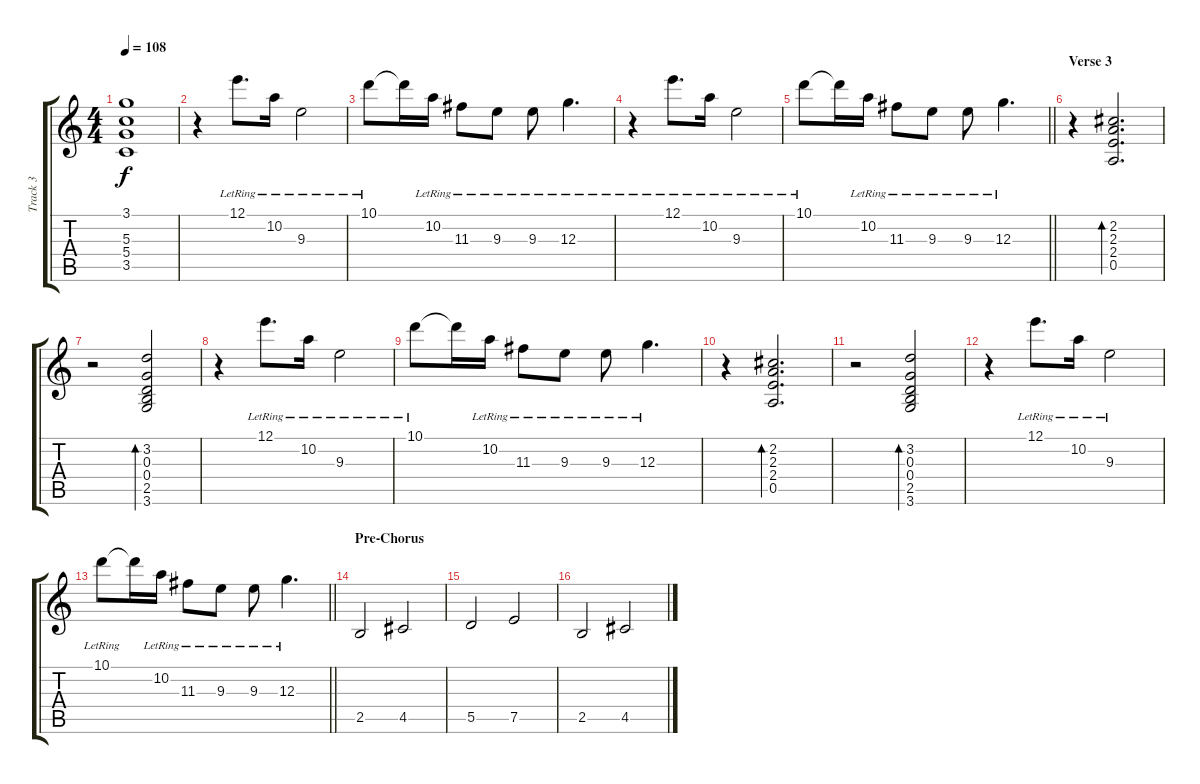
\track ("Track 3" "Track 3") {instrument distortionguitar}
\staff {score tabs}
\tuning (E4 B3 G3 D3 A2 E2) {hide}
\ts (4 4)
\tempo 108
\clef g2
\ks c
(3.1{t} 5.3{t} 5.4{t} 3.5{t}).1{dy f} |
r.4 12.1{lr}.8{d volume 4 instrument distortionguitar} 10.2{lr}.16 9.3{lr}.2 |
10.1{lr}.8 10.1{t}.16 10.2{lr}.16 11.3{lr}.8 9.3{lr}.8 9.3{lr}.8 12.3{lr}.4{d} |
r.4 12.1{lr}.8{d} 10.2{lr}.16 9.3{lr}.2 |
\barLineRight lightlight
10.1{lr}.8 10.1{t}.16 10.2{lr}.16 11.3{lr}.8 9.3{lr}.8 9.3{lr}.8 12.3{lr}.4{d} |
\section ("" "Verse 3")
r.4 (2.2 2.3 2.4 0.5).2{d bd 480} |
r.2 (3.2 0.3 0.4 2.5 3.6).2{bd 480} |
r.4 12.1{lr}.8{d} 10.2{lr}.16 9.3{lr}.2 |
10.1{lr}.8 10.1{t}.16 10.2{lr}.16 11.3{lr}.8 9.3{lr}.8 9.3{lr}.8 12.3{lr}.4{d} |
r.4 (2.2 2.3 2.4 0.5).2{d bd 480} |
r.2 (3.2 0.3 0.4 2.5 3.6).2{bd 480} |
r.4 12.1{lr}.8{d} 10.2{lr}.16 9.3{lr}.2 |
\barLineRight lightlight
10.1{lr}.8 10.1{t}.16 10.2{lr}.16 11.3{lr}.8 9.3{lr}.8 9.3{lr}.8 12.3{lr}.4{d} |
\section ("" "Pre-Chorus")
2.5.2{volume 11 instrument distortionguitar} 4.5.2 |
5.5.2 7.5.2 |
2.5.2 4.5.2
